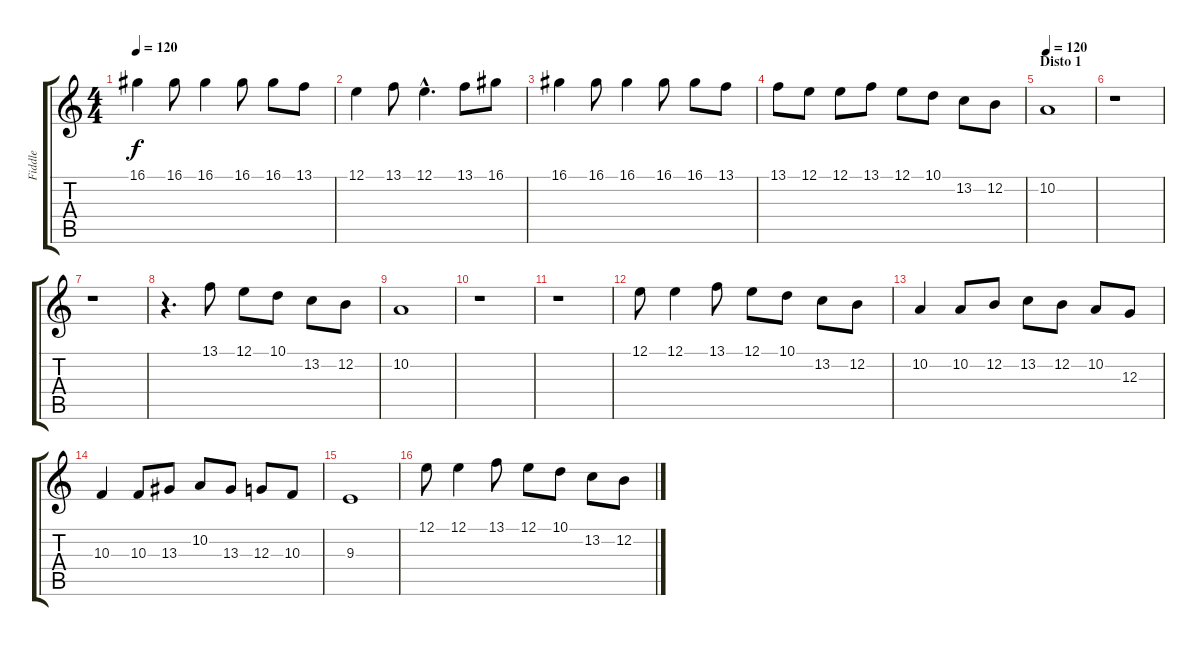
\track ("Fiddle" "Fiddle") {instrument fiddle}
\staff {score tabs}
\tuning (E4 B3 G3 D3 A2 E2) {hide}
\ts (4 4)
\tempo 120
\clef g2
\ks c
16.1.4{dy f} 16.1.8 16.1.4 16.1.8 16.1.8 13.1.8 |
12.1.4 13.1.8 12.1{hac}.4{d} 13.1.8 16.1.8 |
16.1.4 16.1.8 16.1.4 16.1.8 16.1.8 13.1.8 |
13.1.8 12.1.8 12.1.8 13.1.8 12.1.8 10.1.8 13.2.8 12.2.8 |
\section ("" "Disto 1")
\tempo 120
10.2.1 |
r.1 |
r.1 |
r.4{d} 13.1.8 12.1.8 10.1.8 13.2.8 12.2.8 |
10.2.1 |
r.1 |
r.1 |
12.1.8 12.1.4 13.1.8 12.1.8 10.1.8 13.2.8 12.2.8 |
10.2.4 10.2.8 12.2.8 13.2.8 12.2.8 10.2.8 12.3.8 |
10.3.4 10.3.8 13.3.8 10.2.8 13.3.8 12.3.8 10.3.8 |
9.3.1 |
12.1.8 12.1.4 13.1.8 12.1.8 10.1.8 13.2.8 12.2.8
